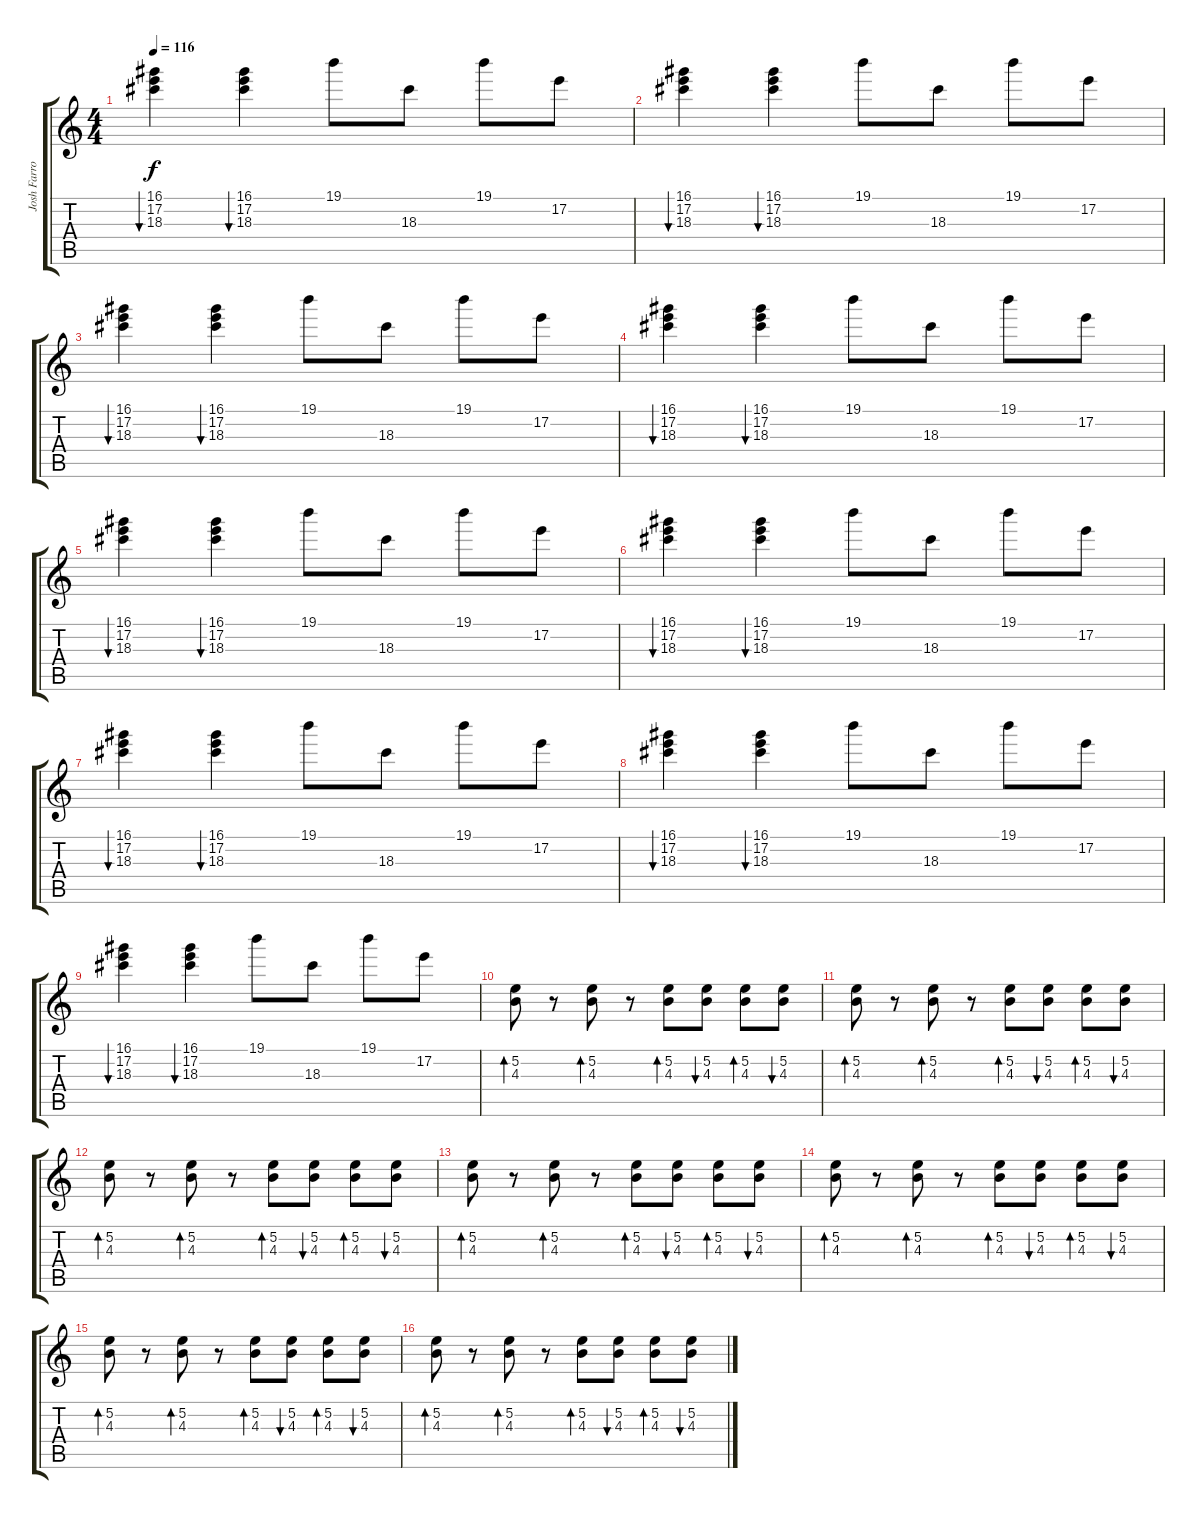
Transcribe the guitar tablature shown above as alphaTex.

\track ("Josh Farro" "Josh Farro") {instrument electricguitarjazz}
\staff {score tabs}
\tuning (E4 B3 G3 D3 A2 E2) {hide}
\ts (4 4)
\tempo 116
\clef g2
\ks c
(16.1 17.2 18.3).4{bu 480 dy f} (16.1 17.2 18.3).4{bu 480} 19.1.8 18.3.8 19.1.8 17.2.8 |
(16.1 17.2 18.3).4{bu 480} (16.1 17.2 18.3).4{bu 480} 19.1.8 18.3.8 19.1.8 17.2.8 |
(16.1 17.2 18.3).4{bu 480} (16.1 17.2 18.3).4{bu 480} 19.1.8 18.3.8 19.1.8 17.2.8 |
(16.1 17.2 18.3).4{bu 480} (16.1 17.2 18.3).4{bu 480} 19.1.8 18.3.8 19.1.8 17.2.8 |
(16.1 17.2 18.3).4{bu 480} (16.1 17.2 18.3).4{bu 480} 19.1.8 18.3.8 19.1.8 17.2.8 |
(16.1 17.2 18.3).4{bu 480} (16.1 17.2 18.3).4{bu 480} 19.1.8 18.3.8 19.1.8 17.2.8 |
(16.1 17.2 18.3).4{bu 480} (16.1 17.2 18.3).4{bu 480} 19.1.8 18.3.8 19.1.8 17.2.8 |
(16.1 17.2 18.3).4{bu 480} (16.1 17.2 18.3).4{bu 480} 19.1.8 18.3.8 19.1.8 17.2.8 |
(16.1 17.2 18.3).4{bu 480} (16.1 17.2 18.3).4{bu 480} 19.1.8 18.3.8 19.1.8 17.2.8 |
(5.2 4.3).8{bd 60 volume 11 instrument overdrivenguitar} r.8 (5.2 4.3).8{bd 60} r.8 (5.2 4.3).8{bd 60} (5.2 4.3).8{bu 60} (5.2 4.3).8{bd 60} (5.2 4.3).8{bu 60} |
(5.2 4.3).8{bd 60} r.8 (5.2 4.3).8{bd 60} r.8 (5.2 4.3).8{bd 60} (5.2 4.3).8{bu 60} (5.2 4.3).8{bd 60} (5.2 4.3).8{bu 60} |
(5.2 4.3).8{bd 60} r.8 (5.2 4.3).8{bd 60} r.8 (5.2 4.3).8{bd 60} (5.2 4.3).8{bu 60} (5.2 4.3).8{bd 60} (5.2 4.3).8{bu 60} |
(5.2 4.3).8{bd 60} r.8 (5.2 4.3).8{bd 60} r.8 (5.2 4.3).8{bd 60} (5.2 4.3).8{bu 60} (5.2 4.3).8{bd 60} (5.2 4.3).8{bu 60} |
(5.2 4.3).8{bd 60} r.8 (5.2 4.3).8{bd 60} r.8 (5.2 4.3).8{bd 60} (5.2 4.3).8{bu 60} (5.2 4.3).8{bd 60} (5.2 4.3).8{bu 60} |
(5.2 4.3).8{bd 60} r.8 (5.2 4.3).8{bd 60} r.8 (5.2 4.3).8{bd 60} (5.2 4.3).8{bu 60} (5.2 4.3).8{bd 60} (5.2 4.3).8{bu 60} |
(5.2 4.3).8{bd 60} r.8 (5.2 4.3).8{bd 60} r.8 (5.2 4.3).8{bd 60} (5.2 4.3).8{bu 60} (5.2 4.3).8{bd 60} (5.2 4.3).8{bu 60}
